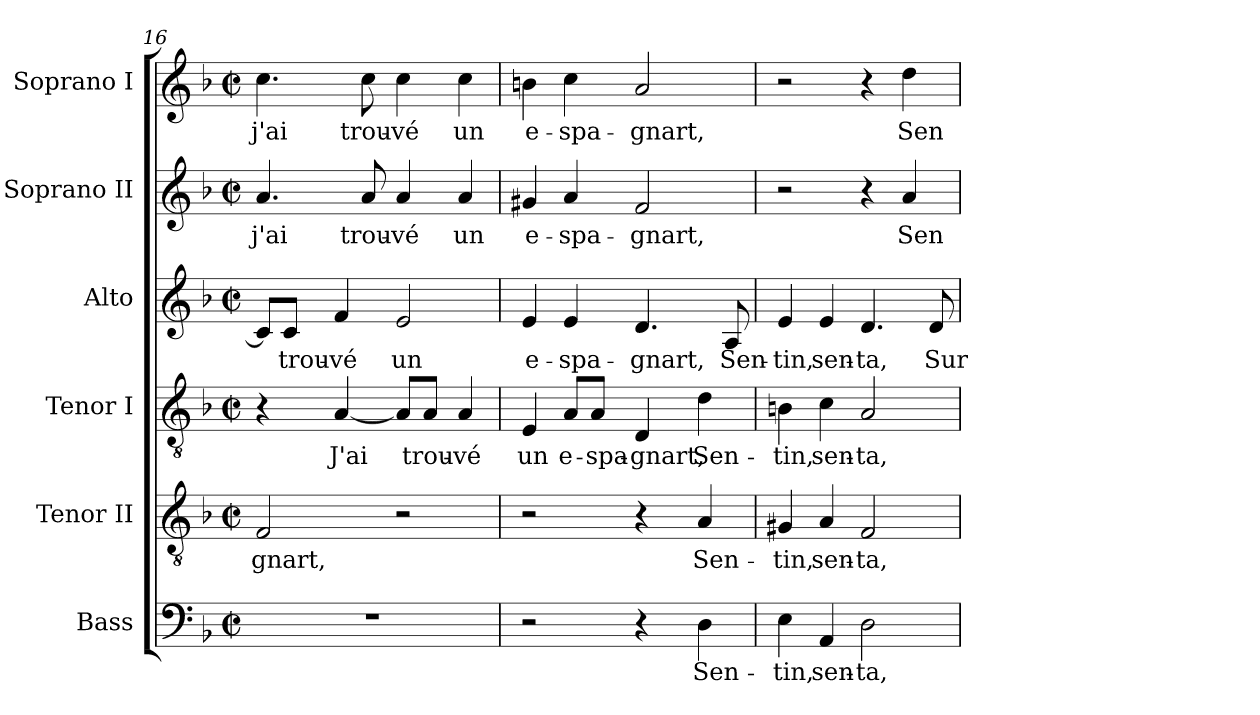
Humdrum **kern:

**kern	**text	**kern	**text	**kern	**text	**kern	**text	**kern	**text	**kern	**text
*part6	*part6	*part5	*part5	*part4	*part4	*part3	*part3	*part2	*part2	*part1	*part1
*staff6	*staff6	*staff5	*staff5	*staff4	*staff4	*staff3	*staff3	*staff2	*staff2	*staff1	*staff1
*I"Bass	*	*I"Tenor II	*	*I"Tenor I	*	*I"Alto	*	*I"Soprano II	*	*I"Soprano I	*
*I'B.	*	*I'T.	*	*I'T.	*	*I'A.	*	*I'S.	*	*I'S.	*
*clefF4	*	*clefGv2	*	*clefGv2	*	*clefG2	*	*clefG2	*	*clefG2	*
*	*	*ITrd7c12	*	*ITrd7c12	*	*	*	*	*	*	*
*k[b-]	*	*k[b-]	*	*k[b-]	*	*k[b-]	*	*k[b-]	*	*k[b-]	*
*d:	*	*d:	*	*d:	*	*d:	*	*d:	*	*d:	*
*M2/2	*	*M2/2	*	*M2/2	*	*M2/2	*	*M2/2	*	*M2/2	*
*met(c|)	*	*met(c|)	*	*met(c|)	*	*met(c|)	*	*met(c|)	*	*met(c|)	*
=16	=16	=16	=16	=16	=16	=16	=16	=16	=16	=16	=16
!	!	!	!LO:LY:b:color=#000000	!	!	!	!	!	!	!	!
!	!	!	!	!	!	!	!	!	!LO:LY:b:color=#000000	!	!
!	!	!	!	!	!	!	!	!	!	!	!LO:LY:b:color=#000000
1r	.	2FFi/	-gnart,	4r	.	8ci/L]	.	4.ai/	j'ai	4.cci\	j'ai
!	!	!	!	!	!	!	!LO:LY:b:color=#000000	!	!	!	!
.	.	.	.	.	.	8ci/J	trou-	.	.	.	.
!	!	!	!	!	!LO:LY:b:color=#000000	!	!	!	!	!	!
!	!	!	!	!	!	!	!LO:LY:b:color=#000000	!	!	!	!
.	.	.	.	[<4AAi/	J'ai	4fi/	-vé	.	.	.	.
!	!	!	!	!	!	!	!	!	!LO:LY:b:color=#000000	!	!
!	!	!	!	!	!	!	!	!	!	!	!LO:LY:b:color=#000000
.	.	.	.	.	.	.	.	8ai/	trou-	8cci\	trou-
!	!	!	!	!	!	!	!LO:LY:b:color=#000000	!	!	!	!
!	!	!	!	!	!	!	!	!	!LO:LY:b:color=#000000	!	!
!	!	!	!	!	!	!	!	!	!	!	!LO:LY:b:color=#000000
.	.	2r	.	8AAi/L]	.	2ei/	un	4ai/	-vé	4cci\	-vé
!	!	!	!	!	!LO:LY:b:color=#000000	!	!	!	!	!	!
.	.	.	.	8AAi/J	trou-	.	.	.	.	.	.
!	!	!	!	!	!LO:LY:b:color=#000000	!	!	!	!	!	!
!	!	!	!	!	!	!	!	!	!LO:LY:b:color=#000000	!	!
!	!	!	!	!	!	!	!	!	!	!	!LO:LY:b:color=#000000
.	.	.	.	4AAi/	-vé	.	.	4ai/	un	4cci\	un
!!LO:LB:g=z
=17	=17	=17	=17	=17	=17	=17	=17	=17	=17	=17	=17
!	!	!	!	!	!LO:LY:b:color=#000000	!	!	!	!	!	!
!	!	!	!	!	!	!	!LO:LY:b:color=#000000	!	!	!	!
!	!	!	!	!	!	!	!	!	!LO:LY:b:color=#000000	!	!
!	!	!	!	!	!	!	!	!	!	!	!LO:LY:b:color=#000000
2r	.	2r	.	4EEi/	un	4ei/	e-	4g#Xi/	e-	4bni\	e-
!	!	!	!	!	!LO:LY:b:color=#000000	!	!	!	!	!	!
!	!	!	!	!	!	!	!LO:LY:b:color=#000000	!	!	!	!
!	!	!	!	!	!	!	!	!	!LO:LY:b:color=#000000	!	!
!	!	!	!	!	!	!	!	!	!	!	!LO:LY:b:color=#000000
.	.	.	.	8AAi/L	e-	4ei/	-spa-	4ai/	-spa-	4cci\	-spa-
!	!	!	!	!	!LO:LY:b:color=#000000	!	!	!	!	!	!
.	.	.	.	8AAi/J	-spa-	.	.	.	.	.	.
!	!	!	!	!	!LO:LY:b:color=#000000	!	!	!	!	!	!
!	!	!	!	!	!	!	!LO:LY:b:color=#000000	!	!	!	!
!	!	!	!	!	!	!	!	!	!LO:LY:b:color=#000000	!	!
!	!	!	!	!	!	!	!	!	!	!	!LO:LY:b:color=#000000
4r	.	4r	.	4DDi/	-gnart,	4.di/	-gnart,	2fi/	-gnart,	2ai/	-gnart,
!	!LO:LY:b:color=#000000	!	!	!	!	!	!	!	!	!	!
!	!	!	!LO:LY:b:color=#000000	!	!	!	!	!	!	!	!
!	!	!	!	!	!LO:LY:b:color=#000000	!	!	!	!	!	!
4Di\	Sen-	4AAi/	Sen-	4Di\	Sen-	.	.	.	.	.	.
!	!	!	!	!	!	!	!LO:LY:b:color=#000000	!	!	!	!
.	.	.	.	.	.	8Ai/	Sen-	.	.	.	.
=18	=18	=18	=18	=18	=18	=18	=18	=18	=18	=18	=18
!	!LO:LY:b:color=#000000	!	!	!	!	!	!	!	!	!	!
!	!	!	!LO:LY:b:color=#000000	!	!	!	!	!	!	!	!
!	!	!	!	!	!LO:LY:b:color=#000000	!	!	!	!	!	!
!	!	!	!	!	!	!	!LO:LY:b:color=#000000	!	!	!	!
4Ei\	-tin,	4GG#Xi/	-tin,	4BBni\	-tin,	4ei/	-tin,	2r	.	2r	.
!	!LO:LY:b:color=#000000	!	!	!	!	!	!	!	!	!	!
!	!	!	!LO:LY:b:color=#000000	!	!	!	!	!	!	!	!
!	!	!	!	!	!LO:LY:b:color=#000000	!	!	!	!	!	!
!	!	!	!	!	!	!	!LO:LY:b:color=#000000	!	!	!	!
4AAi/	sen-	4AAi/	sen-	4Ci\	sen-	4ei/	sen-	.	.	.	.
!	!LO:LY:b:color=#000000	!	!	!	!	!	!	!	!	!	!
!	!	!	!LO:LY:b:color=#000000	!	!	!	!	!	!	!	!
!	!	!	!	!	!LO:LY:b:color=#000000	!	!	!	!	!	!
!	!	!	!	!	!	!	!LO:LY:b:color=#000000	!	!	!	!
2Di\	-ta,	2FFi/	-ta,	2AAi/	-ta,	4.di/	-ta,	4r	.	4r	.
!	!	!	!	!	!	!	!	!	!LO:LY:b:color=#000000	!	!
!	!	!	!	!	!	!	!	!	!	!	!LO:LY:b:color=#000000
.	.	.	.	.	.	.	.	4ai/	Sen-	4ddi\	Sen-
!	!	!	!	!	!	!	!LO:LY:b:color=#000000	!	!	!	!
.	.	.	.	.	.	8di/	Sur	.	.	.	.
=	=	=	=	=	=	=	=	=	=	=	=
*-	*-	*-	*-	*-	*-	*-	*-	*-	*-	*-	*-
